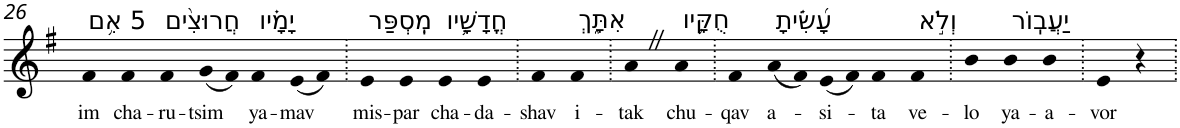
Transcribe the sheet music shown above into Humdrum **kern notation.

**kern	**text
*part1	*part1
*staff1	*staff1
*I"Piano	*
*I'Pno	*
!!LO:PB:g=z
*clefG2	*
*k[f#]	*
*G:	*
=26	=26
!LO:TX:a:t=5 אִ֥ם	!
!	!LO:LY:b
4f#	im
!LO:TX:a:t=חֲרוּצִ֨ים	!
!	!LO:LY:b
4f#	cha-
!	!LO:LY:b
4f#	-ru-
!	!LO:LY:b
(8g	-tsim
8f#)	.
!LO:TX:a:t=יָמָ֗יו	!
!	!LO:LY:b
4f#	ya-
!	!LO:LY:b
(8e	-mav
8f#)	.
=27.	=27.
!LO:TX:a:t=מִֽסְפַּר	!
!	!LO:LY:b
4e	mis-
!	!LO:LY:b
4e	-par
!LO:TX:a:t=חֳדָשָׁ֥יו	!
!	!LO:LY:b
4e	cha-
!	!LO:LY:b
4e	-da-
=28.	=28.
!	!LO:LY:b
4f#	-shav
!LO:TX:a:t=אִתָּ֑ךְ	!
!	!LO:LY:b
4f#	i-
=29.	=29.
!	!LO:LY:b
4aZ	-tak
!LO:TX:a:t=חֻקָּ֥יו	!
!	!LO:LY:b
4a	chu-
=30.	=30.
!	!LO:LY:b
4f#	-qav
!LO:TX:a:t=עָ֝שִׂ֗יתָ	!
!	!LO:LY:b
(8a	a-
8f#)	.
!	!LO:LY:b
(8e	-si-
8f#)	.
!	!LO:LY:b
4f#	-ta
!LO:TX:a:t=וְלֹ֣א	!
!	!LO:LY:b
4f#	ve-
=31.	=31.
!	!LO:LY:b
4b	-lo
!LO:TX:a:t=יַעֲבֽוֹר	!
!	!LO:LY:b
4b	ya-
!	!LO:LY:b
4b	-a-
=32.	=32.
!	!LO:LY:b
4e	-vor
4r	.
=.	=.
*-	*-
